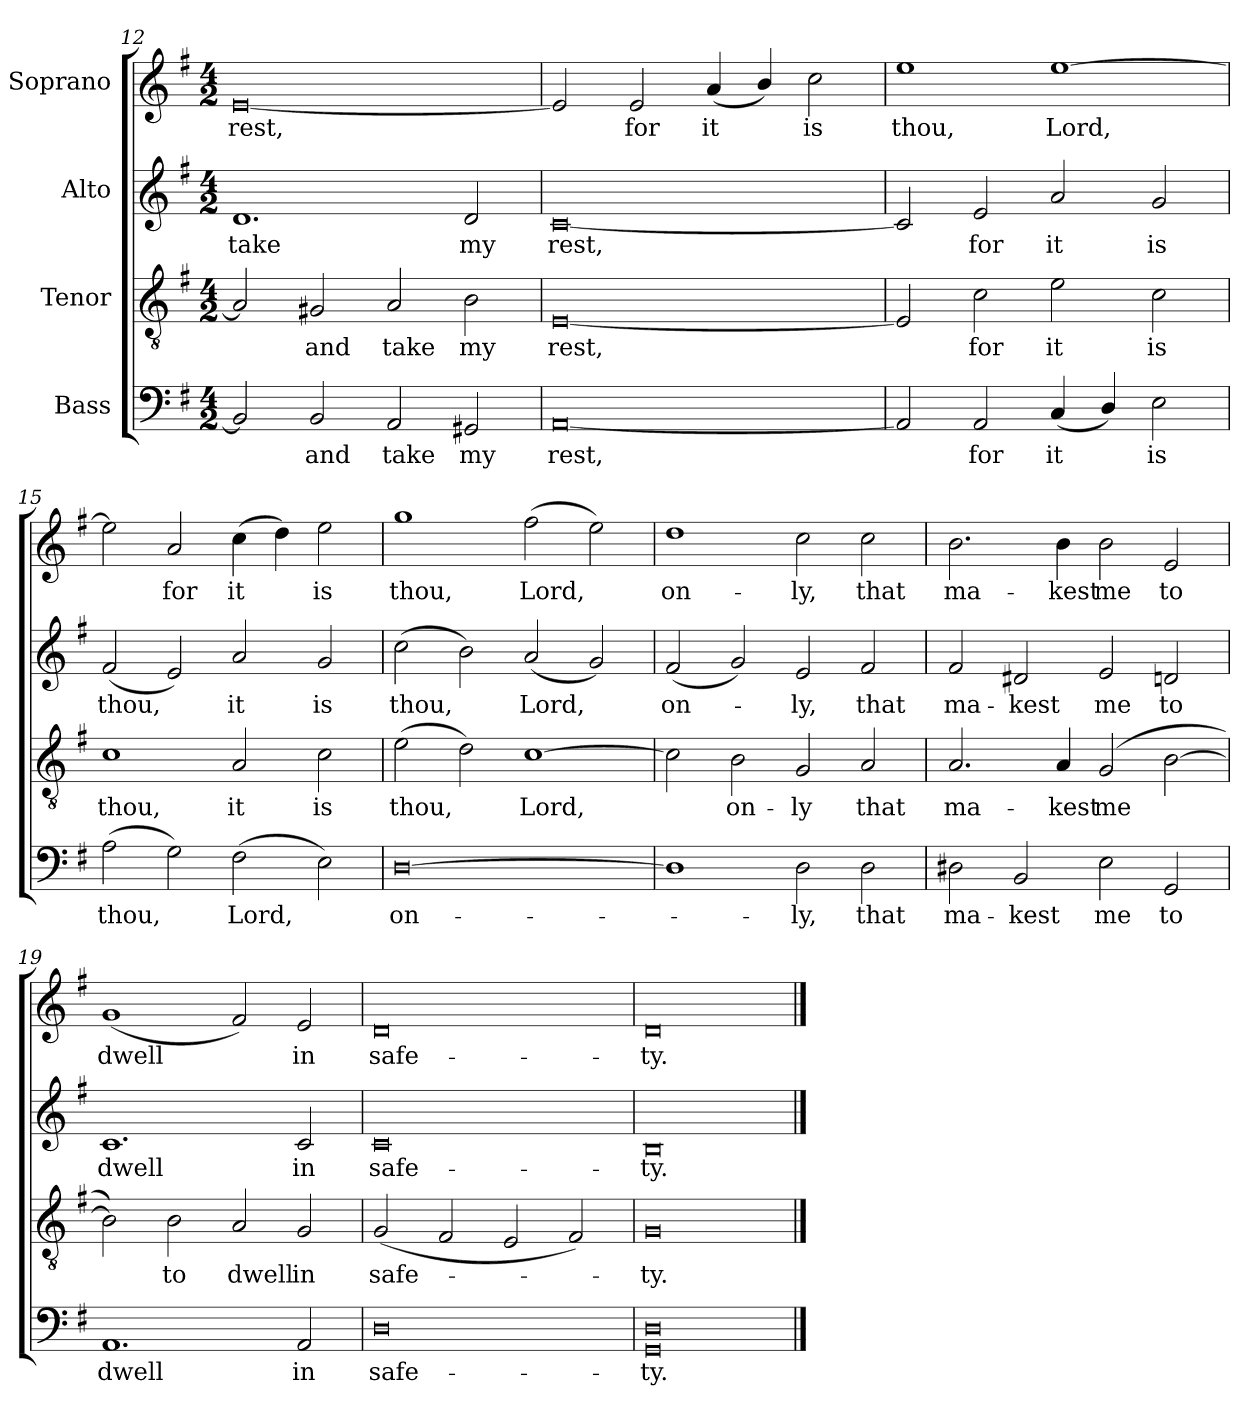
**kern	**text	**kern	**text	**kern	**text	**kern	**text
*part4	*part4	*part3	*part3	*part2	*part2	*part1	*part1
*staff4	*staff4	*staff3	*staff3	*staff2	*staff2	*staff1	*staff1
*I"Bass	*	*I"Tenor	*	*I"Alto	*	*I"Soprano	*
*clefF4	*	*clefGv2	*	*clefG2	*	*clefG2	*
*k[f#]	*	*k[f#]	*	*k[f#]	*	*k[f#]	*
*G:	*	*G:	*	*G:	*	*G:	*
*M4/2	*	*M4/2	*	*M4/2	*	*M4/2	*
=12	=12	=12	=12	=12	=12	=12	=12
!	!	!	!	!	!LO:LY:b	!	!LO:LY:b
2BB/]	.	2A/]	.	1.d	take	[0e	rest,
!	!LO:LY:b	!	!LO:LY:b	!	!	!	!
2BB/	and	2G#X/	and	.	.	.	.
!	!LO:LY:b	!	!LO:LY:b	!	!	!	!
2AA/	take	2A/	take	.	.	.	.
!	!LO:LY:b	!	!LO:LY:b	!	!LO:LY:b	!	!
2GG#X/	my	2B\	my	2d/	my	.	.
!!LO:PB:g=z
=13	=13	=13	=13	=13	=13	=13	=13
!	!LO:LY:b	!	!LO:LY:b	!	!LO:LY:b	!	!
[0AA	rest,	[0E	rest,	[0c	rest,	2e/]	.
!	!	!	!	!	!	!	!LO:LY:b
.	.	.	.	.	.	2e/	for
!	!	!	!	!	!	!	!LO:LY:b
.	.	.	.	.	.	(<4a/	it
.	.	.	.	.	.	4b/)	.
!	!	!	!	!	!	!	!LO:LY:b
.	.	.	.	.	.	2cc\	is
=14	=14	=14	=14	=14	=14	=14	=14
!	!	!	!	!	!	!	!LO:LY:b
2AA/]	.	2E/]	.	2c/]	.	1ee	thou,
!	!LO:LY:b	!	!LO:LY:b	!	!LO:LY:b	!	!
2AA/	for	2c\	for	2e/	for	.	.
!	!LO:LY:b	!	!LO:LY:b	!	!LO:LY:b	!	!LO:LY:b
(<4C/	it	2e\	it	2a/	it	[1ee	Lord,
4D/)	.	.	.	.	.	.	.
!	!LO:LY:b	!	!LO:LY:b	!	!LO:LY:b	!	!
2E\	is	2c\	is	2g/	is	.	.
=15	=15	=15	=15	=15	=15	=15	=15
!	!LO:LY:b	!	!LO:LY:b	!	!LO:LY:b	!	!
(>2A\	thou,	1c	thou,	(<2f#/	thou,	2ee\]	.
!	!	!	!	!	!	!	!LO:LY:b
2G\)	.	.	.	2e/)	.	2a/	for
!	!LO:LY:b	!	!LO:LY:b	!	!LO:LY:b	!	!LO:LY:b
(>2F#\	Lord,	2A/	it	2a/	it	(>4cc\	it
.	.	.	.	.	.	4dd\)	.
!	!	!	!LO:LY:b	!	!LO:LY:b	!	!LO:LY:b
2E\)	.	2c\	is	2g/	is	2ee\	is
=16	=16	=16	=16	=16	=16	=16	=16
!	!LO:LY:b	!	!LO:LY:b	!	!LO:LY:b	!	!LO:LY:b
[0D	on-	(>2e\	thou,	(>2cc\	thou,	1gg	thou,
.	.	2d\)	.	2b\)	.	.	.
!	!	!	!LO:LY:b	!	!LO:LY:b	!	!LO:LY:b
.	.	[1c	Lord,	(<2a/	Lord,	(>2ff#\	Lord,
.	.	.	.	2g/)	.	2ee\)	.
!!LO:LB:g=z
=17	=17	=17	=17	=17	=17	=17	=17
!	!	!	!	!	!LO:LY:b	!	!LO:LY:b
1D]	.	2c\]	.	(<2f#/	on-	1dd	on-
!	!	!	!LO:LY:b	!	!	!	!
.	.	2B\	on-	2g/)	.	.	.
!	!LO:LY:b	!	!LO:LY:b	!	!LO:LY:b	!	!LO:LY:b
2D\	-ly,	2G/	-ly	2e/	-ly,	2cc\	-ly,
!	!LO:LY:b	!	!LO:LY:b	!	!LO:LY:b	!	!LO:LY:b
2D\	that	2A/	that	2f#/	that	2cc\	that
=18	=18	=18	=18	=18	=18	=18	=18
!	!LO:LY:b	!	!LO:LY:b	!	!LO:LY:b	!	!LO:LY:b
2D#X\	ma-	2.A/	ma-	2f#/	ma-	2.b\	ma-
!	!LO:LY:b	!	!	!	!LO:LY:b	!	!
2BB/	-kest	.	.	2d#X/	-kest	.	.
!	!	!	!LO:LY:b	!	!	!	!LO:LY:b
.	.	4A/	-kest	.	.	4b\	-kest
!	!LO:LY:b	!	!LO:LY:b	!	!LO:LY:b	!	!LO:LY:b
2E\	me	(2G/	me	2e/	me	2b\	me
!	!LO:LY:b	!	!	!	!LO:LY:b	!	!LO:LY:b
2GG/	to	[2B\	.	2dn/	to	2e/	to
=19	=19	=19	=19	=19	=19	=19	=19
!	!LO:LY:b	!	!	!	!LO:LY:b	!	!LO:LY:b
1.AA	dwell	2B\])	.	1.c	dwell	(<1g	dwell
!	!	!	!LO:LY:b	!	!	!	!
.	.	2B\	to	.	.	.	.
!	!	!	!LO:LY:b	!	!	!	!
.	.	2A/	dwell	.	.	2f#/)	.
!	!LO:LY:b	!	!LO:LY:b	!	!LO:LY:b	!	!LO:LY:b
2AA/	in	2G/	in	2c/	in	2e/	in
=20	=20	=20	=20	=20	=20	=20	=20
!	!LO:LY:b	!	!LO:LY:b	!	!LO:LY:b	!	!LO:LY:b
0D	safe-	(<2G/	safe-	0c	safe-	0d	safe-
.	.	2F#/	.	.	.	.	.
.	.	2E/	.	.	.	.	.
.	.	2F#/)	.	.	.	.	.
=21	=21	=21	=21	=21	=21	=21	=21
!	!LO:LY:b	!	!LO:LY:b	!	!LO:LY:b	!	!LO:LY:b
0GG 0D	-ty.	0G	-ty.	0B	-ty.	0d	ty.
==	==	==	==	==	==	==	==
*-	*-	*-	*-	*-	*-	*-	*-
